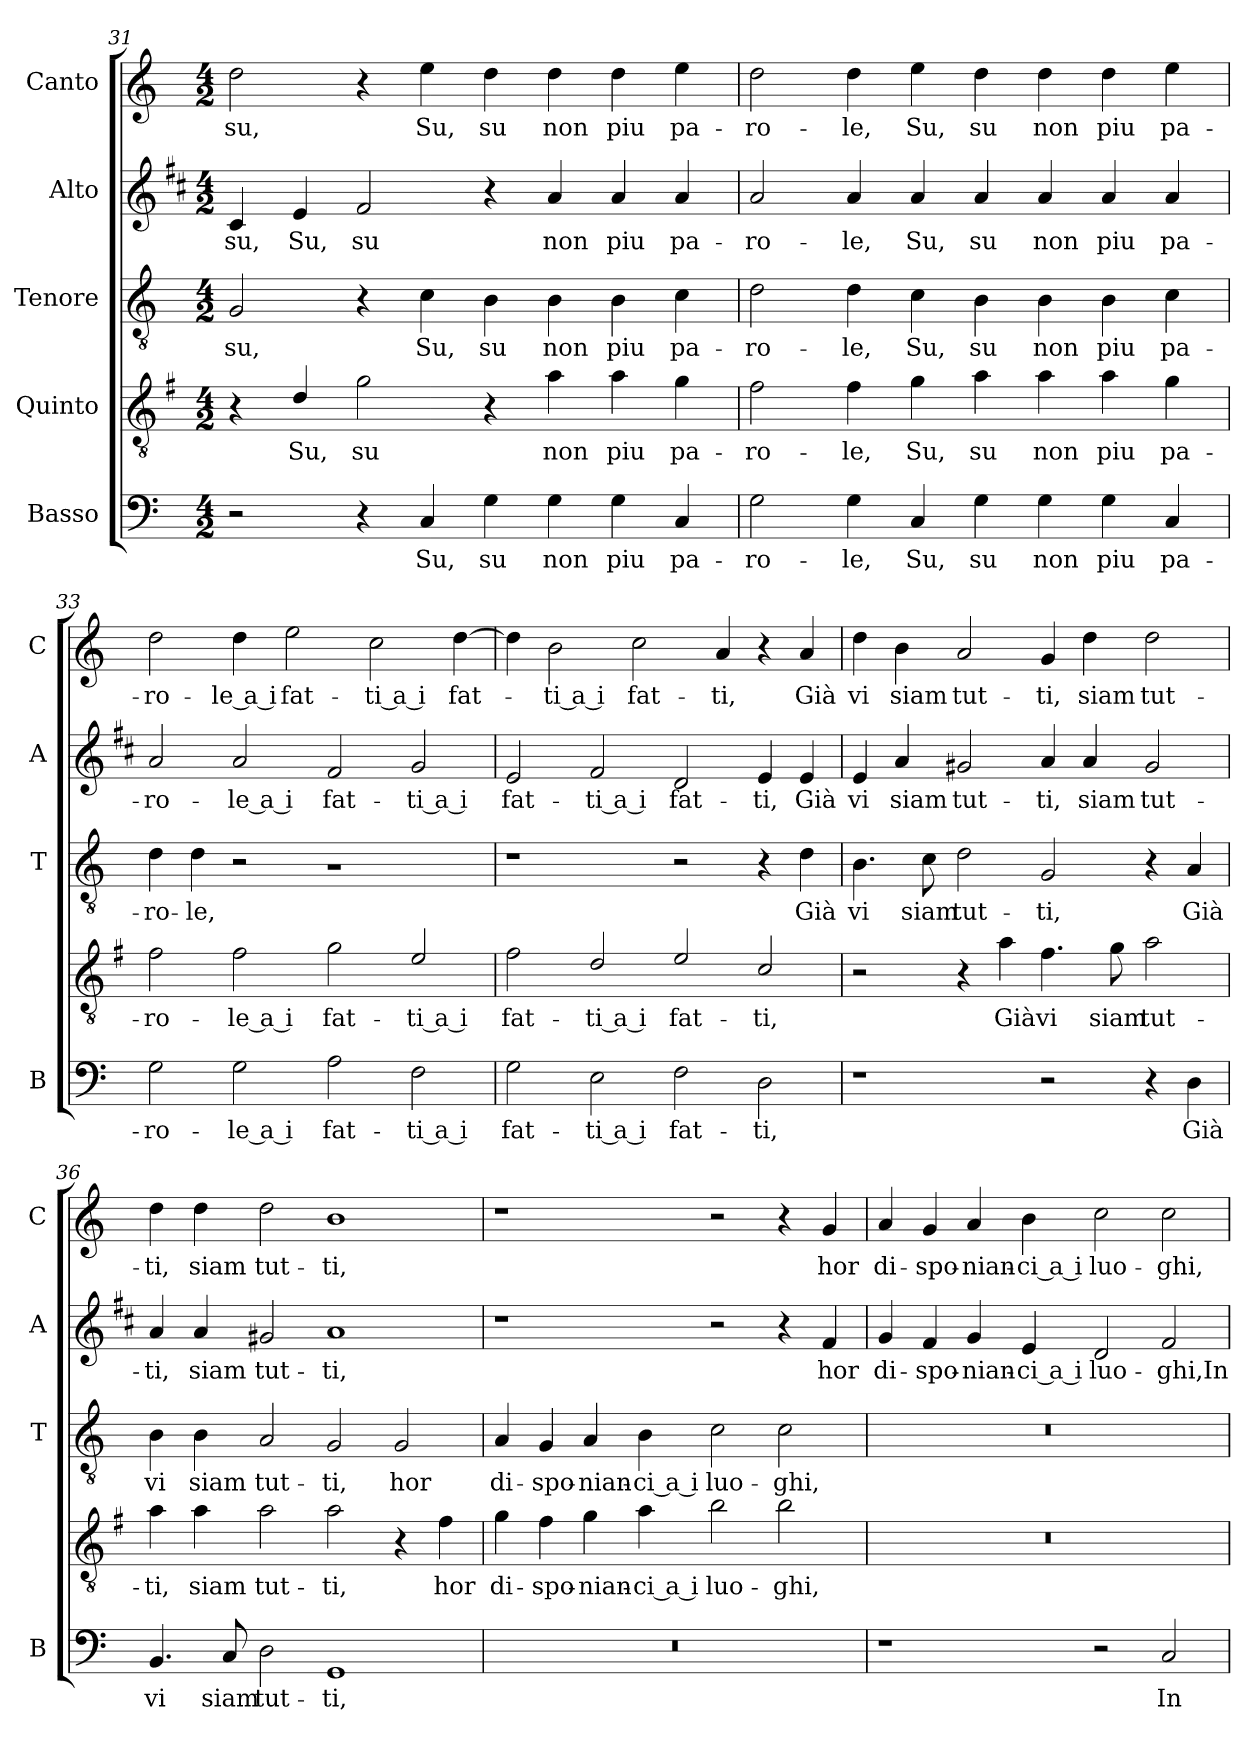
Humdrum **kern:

**kern	**text	**kern	**text	**kern	**text	**kern	**text	**kern	**text
*part5	*part5	*part4	*part4	*part3	*part3	*part2	*part2	*part1	*part1
*staff5	*staff5	*staff4	*staff4	*staff3	*staff3	*staff2	*staff2	*staff1	*staff1
*I"Basso	*	*I"Quinto	*	*I"Tenore	*	*I"Alto	*	*I"Canto	*
*I'B	*	*	*	*I'T	*	*I'A	*	*I'C	*
*clefF4	*	*clefGv2	*	*clefGv2	*	*clefG2	*	*clefG2	*
*	*	*ITrd4c7	*	*	*	*ITrd1c2	*	*	*
*k[]	*	*k[]	*	*k[]	*	*k[]	*	*k[]	*
*C:	*	*C:	*	*C:	*	*C:	*	*C:	*
*M4/2	*	*M4/2	*	*M4/2	*	*M4/2	*	*M4/2	*
=31	=31	=31	=31	=31	=31	=31	=31	=31	=31
!	!	!	!	!	!LO:LY:b	!	!LO:LY:b	!	!LO:LY:b
2r	.	4r	.	2G/	su,	4B/	su,	2dd\	su,
!	!	!	!LO:LY:b	!	!	!	!LO:LY:b	!	!
.	.	4G/	Su,	.	.	4d/	Su,	.	.
!	!	!	!LO:LY:b	!	!	!	!LO:LY:b	!	!
4r	.	2c\	su	4r	.	2e/	su	4r	.
!	!LO:LY:b	!	!	!	!LO:LY:b	!	!	!	!LO:LY:b
4C/	Su,	.	.	4c\	Su,	.	.	4ee\	Su,
!	!LO:LY:b	!	!	!	!LO:LY:b	!	!	!	!LO:LY:b
4G\	su	4r	.	4B\	su	4r	.	4dd\	su
!	!LO:LY:b	!	!LO:LY:b	!	!LO:LY:b	!	!LO:LY:b	!	!LO:LY:b
4G\	non	4d\	non	4B\	non	4g/	non	4dd\	non
!	!LO:LY:b	!	!LO:LY:b	!	!LO:LY:b	!	!LO:LY:b	!	!LO:LY:b
4G\	piu	4d\	piu	4B\	piu	4g/	piu	4dd\	piu
!	!LO:LY:b	!	!LO:LY:b	!	!LO:LY:b	!	!LO:LY:b	!	!LO:LY:b
4C/	pa-	4c\	pa-	4c\	pa-	4g/	pa-	4ee\	pa-
=32	=32	=32	=32	=32	=32	=32	=32	=32	=32
!	!LO:LY:b	!	!LO:LY:b	!	!LO:LY:b	!	!LO:LY:b	!	!LO:LY:b
2G\	-ro-	2B\	-ro-	2d\	-ro-	2g/	-ro-	2dd\	-ro-
!	!LO:LY:b	!	!LO:LY:b	!	!LO:LY:b	!	!LO:LY:b	!	!LO:LY:b
4G\	-le,	4B\	-le,	4d\	-le,	4g/	-le,	4dd\	-le,
!	!LO:LY:b	!	!LO:LY:b	!	!LO:LY:b	!	!LO:LY:b	!	!LO:LY:b
4C/	Su,	4c\	Su,	4c\	Su,	4g/	Su,	4ee\	Su,
!	!LO:LY:b	!	!LO:LY:b	!	!LO:LY:b	!	!LO:LY:b	!	!LO:LY:b
4G\	su	4d\	su	4B\	su	4g/	su	4dd\	su
!	!LO:LY:b	!	!LO:LY:b	!	!LO:LY:b	!	!LO:LY:b	!	!LO:LY:b
4G\	non	4d\	non	4B\	non	4g/	non	4dd\	non
!	!LO:LY:b	!	!LO:LY:b	!	!LO:LY:b	!	!LO:LY:b	!	!LO:LY:b
4G\	piu	4d\	piu	4B\	piu	4g/	piu	4dd\	piu
!	!LO:LY:b	!	!LO:LY:b	!	!LO:LY:b	!	!LO:LY:b	!	!LO:LY:b
4C/	pa-	4c\	pa-	4c\	pa-	4g/	pa-	4ee\	pa-
!!LO:LB:g=z
=33	=33	=33	=33	=33	=33	=33	=33	=33	=33
!	!LO:LY:b	!	!LO:LY:b	!	!LO:LY:b	!	!LO:LY:b	!	!LO:LY:b
2G\	-ro-	2B\	-ro-	4d\	-ro-	2g/	-ro-	2dd\	-ro-
!	!	!	!	!	!LO:LY:b	!	!	!	!
.	.	.	.	4d\	-le,	.	.	.	.
!	!LO:LY:b	!	!LO:LY:b	!	!	!	!LO:LY:b	!	!LO:LY:b
2G\	-le a i	2B\	-le a i	2r	.	2g/	-le a i	4dd\	-le a i
!	!	!	!	!	!	!	!	!	!LO:LY:b
.	.	.	.	.	.	.	.	2ee\	fat-
!	!LO:LY:b	!	!LO:LY:b	!	!	!	!LO:LY:b	!	!
2A\	fat-	2c\	fat-	1rc	.	2e/	fat-	.	.
!	!	!	!	!	!	!	!	!	!LO:LY:b
.	.	.	.	.	.	.	.	2cc\	-ti a i
!	!LO:LY:b	!	!LO:LY:b	!	!	!	!LO:LY:b	!	!
2F\	-ti a i	2A/	-ti a i	.	.	2f/	-ti a i	.	.
!	!	!	!	!	!	!	!	!	!LO:LY:b
.	.	.	.	.	.	.	.	[4dd\	fat-
=34	=34	=34	=34	=34	=34	=34	=34	=34	=34
!	!LO:LY:b	!	!LO:LY:b	!	!	!	!LO:LY:b	!	!
2G\	fat-	2B\	fat-	1r	.	2d/	fat-	4dd\]	.
!	!	!	!	!	!	!	!	!	!LO:LY:b
.	.	.	.	.	.	.	.	2b\	-ti a i
!	!LO:LY:b	!	!LO:LY:b	!	!	!	!LO:LY:b	!	!
2E\	-ti a i	2G/	-ti a i	.	.	2e/	-ti a i	.	.
!	!	!	!	!	!	!	!	!	!LO:LY:b
.	.	.	.	.	.	.	.	2cc\	fat-
!	!LO:LY:b	!	!LO:LY:b	!	!	!	!LO:LY:b	!	!
2F\	fat-	2A/	fat-	2r	.	2c/	fat-	.	.
!	!	!	!	!	!	!	!	!	!LO:LY:b
.	.	.	.	.	.	.	.	4a/	-ti,
!	!LO:LY:b	!	!LO:LY:b	!	!	!	!LO:LY:b	!	!
2D\	-ti,	2F/	-ti,	4r	.	4d/	-ti,	4r	.
!	!	!	!	!	!LO:LY:b	!	!LO:LY:b	!	!LO:LY:b
.	.	.	.	4d\	Già	4d/	Già	4a/	Già
=35	=35	=35	=35	=35	=35	=35	=35	=35	=35
!	!	!	!	!	!LO:LY:b	!	!LO:LY:b	!	!LO:LY:b
1r	.	2r	.	4.B\	vi	4d/	vi	4dd\	vi
!	!	!	!	!	!	!	!LO:LY:b	!	!LO:LY:b
.	.	.	.	.	.	4g/	siam	4b\	siam
!	!	!	!	!	!LO:LY:b	!	!	!	!
.	.	.	.	8c\	siam	.	.	.	.
!	!	!	!	!	!LO:LY:b	!	!LO:LY:b	!	!LO:LY:b
.	.	4r	.	2d\	tut-	2f#X/	tut-	2a/	tut-
!	!	!	!LO:LY:b	!	!	!	!	!	!
.	.	4d\	Già	.	.	.	.	.	.
!	!	!	!LO:LY:b	!	!LO:LY:b	!	!LO:LY:b	!	!LO:LY:b
2r	.	4.B\	vi	2G/	-ti,	4g/	-ti,	4g/	-ti,
!	!	!	!	!	!	!	!LO:LY:b	!	!LO:LY:b
.	.	.	.	.	.	4g/	siam	4dd\	siam
!	!	!	!LO:LY:b	!	!	!	!	!	!
.	.	8c\	siam	.	.	.	.	.	.
!	!	!	!LO:LY:b	!	!	!	!LO:LY:b	!	!LO:LY:b
4r	.	2d\	tut-	4r	.	2f#/	tut-	2dd\	tut-
!	!LO:LY:b	!	!	!	!LO:LY:b	!	!	!	!
4D\	Già	.	.	4A/	Già	.	.	.	.
=36	=36	=36	=36	=36	=36	=36	=36	=36	=36
!	!LO:LY:b	!	!LO:LY:b	!	!LO:LY:b	!	!LO:LY:b	!	!LO:LY:b
4.BB/	vi	4d\	-ti,	4B\	vi	4g/	-ti,	4dd\	-ti,
!	!	!	!LO:LY:b	!	!LO:LY:b	!	!LO:LY:b	!	!LO:LY:b
.	.	4d\	siam	4B\	siam	4g/	siam	4dd\	siam
!	!LO:LY:b	!	!	!	!	!	!	!	!
8C/	siam	.	.	.	.	.	.	.	.
!	!LO:LY:b	!	!LO:LY:b	!	!LO:LY:b	!	!LO:LY:b	!	!LO:LY:b
2D\	tut-	2d\	tut-	2A/	tut-	2f#X/	tut-	2dd\	tut-
!	!LO:LY:b	!	!LO:LY:b	!	!LO:LY:b	!	!LO:LY:b	!	!LO:LY:b
1GG	-ti,	2d\	-ti,	2G/	-ti,	1g	-ti,	1b	-ti,
!	!	!	!	!	!LO:LY:b	!	!	!	!
.	.	4r	.	2G/	hor	.	.	.	.
!	!	!	!LO:LY:b	!	!	!	!	!	!
.	.	4B\	hor	.	.	.	.	.	.
!!LO:LB:g=z
=37	=37	=37	=37	=37	=37	=37	=37	=37	=37
!	!	!	!LO:LY:b	!	!LO:LY:b	!	!	!	!
0r	.	4c\	di-	4A/	di-	1r	.	1r	.
!	!	!	!LO:LY:b	!	!LO:LY:b	!	!	!	!
.	.	4B\	-spo-	4G/	-spo-	.	.	.	.
!	!	!	!LO:LY:b	!	!LO:LY:b	!	!	!	!
.	.	4c\	-nian-	4A/	-nian-	.	.	.	.
!	!	!	!LO:LY:b	!	!LO:LY:b	!	!	!	!
.	.	4d\	-ci a i	4B\	-ci a i	.	.	.	.
!	!	!	!LO:LY:b	!	!LO:LY:b	!	!	!	!
.	.	2e\	luo-	2c\	luo-	2r	.	2r	.
!	!	!	!LO:LY:b	!	!LO:LY:b	!	!	!	!
.	.	2e\	-ghi,	2c\	-ghi,	4r	.	4r	.
!	!	!	!	!	!	!	!LO:LY:b	!	!LO:LY:b
.	.	.	.	.	.	4e/	hor	4g/	hor
=38	=38	=38	=38	=38	=38	=38	=38	=38	=38
!	!	!	!	!	!	!	!LO:LY:b	!	!LO:LY:b
1r	.	0r	.	0r	.	4f/	di-	4a/	di-
!	!	!	!	!	!	!	!LO:LY:b	!	!LO:LY:b
.	.	.	.	.	.	4e/	-spo-	4g/	-spo-
!	!	!	!	!	!	!	!LO:LY:b	!	!LO:LY:b
.	.	.	.	.	.	4f/	-nian-	4a/	-nian-
!	!	!	!	!	!	!	!LO:LY:b	!	!LO:LY:b
.	.	.	.	.	.	4d/	-ci a i	4b\	-ci a i
!	!	!	!	!	!	!	!LO:LY:b	!	!LO:LY:b
2r	.	.	.	.	.	2c/	luo-	2cc\	luo-
!	!LO:LY:b	!	!	!	!	!	!LO:LY:b	!	!LO:LY:b
2C/	In-	.	.	.	.	2e/	-ghi,In-	2cc\	-ghi,
=	=	=	=	=	=	=	=	=	=
*-	*-	*-	*-	*-	*-	*-	*-	*-	*-
